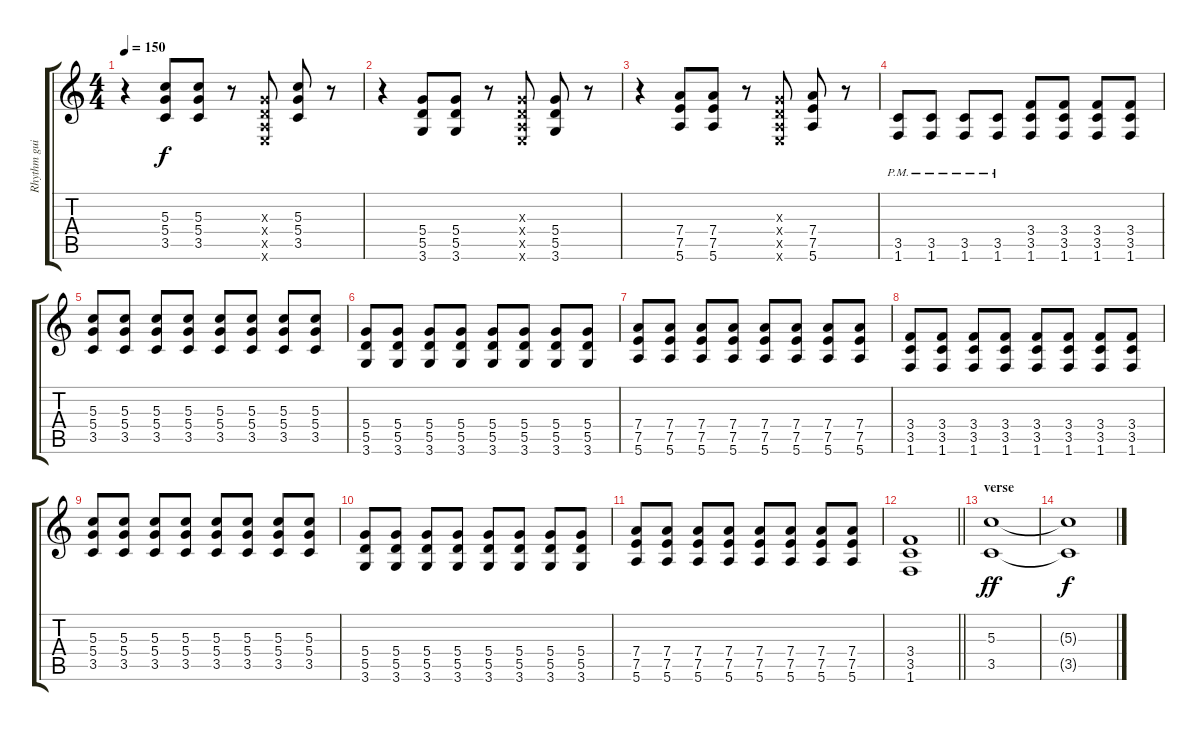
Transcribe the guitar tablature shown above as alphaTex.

\track ("Rhythm guitar" "Rhythm gui") {instrument electricguitarclean}
\staff {score tabs}
\tuning (E4 B3 G3 D3 A2 E2) {hide}
\ts (4 4)
\tempo 150
\clef g2
\ks c
r.4{dy f} (5.3 5.4 3.5).8 (5.3 5.4 3.5).8 r.8 (0.3{x} 0.4{x} 0.5{x} 0.6{x}).8 (5.3 5.4 3.5).8 r.8 |
r.4 (5.4 5.5 3.6).8 (5.4 5.5 3.6).8 r.8 (0.3{x} 0.4{x} 0.5{x} 0.6{x}).8 (5.4 5.5 3.6).8 r.8 |
r.4 (7.4 7.5 5.6).8 (7.4 7.5 5.6).8 r.8 (0.3{x} 0.4{x} 0.5{x} 0.6{x}).8 (7.4 7.5 5.6).8 r.8 |
(3.5{pm} 1.6{pm}).8 (3.5{pm} 1.6{pm}).8 (3.5{pm} 1.6{pm}).8 (3.5{pm} 1.6{pm}).8 (3.4 3.5 1.6).8 (3.4 3.5 1.6).8 (3.4 3.5 1.6).8 (3.4 3.5 1.6).8 |
(5.3 5.4 3.5).8 (5.3 5.4 3.5).8 (5.3 5.4 3.5).8 (5.3 5.4 3.5).8 (5.3 5.4 3.5).8 (5.3 5.4 3.5).8 (5.3 5.4 3.5).8 (5.3 5.4 3.5).8 |
(5.4 5.5 3.6).8 (5.4 5.5 3.6).8 (5.4 5.5 3.6).8 (5.4 5.5 3.6).8 (5.4 5.5 3.6).8 (5.4 5.5 3.6).8 (5.4 5.5 3.6).8 (5.4 5.5 3.6).8 |
(7.4 7.5 5.6).8 (7.4 7.5 5.6).8 (7.4 7.5 5.6).8 (7.4 7.5 5.6).8 (7.4 7.5 5.6).8 (7.4 7.5 5.6).8 (7.4 7.5 5.6).8 (7.4 7.5 5.6).8 |
(3.4 3.5 1.6).8 (3.4 3.5 1.6).8 (3.4 3.5 1.6).8 (3.4 3.5 1.6).8 (3.4 3.5 1.6).8 (3.4 3.5 1.6).8 (3.4 3.5 1.6).8 (3.4 3.5 1.6).8 |
(5.3 5.4 3.5).8 (5.3 5.4 3.5).8 (5.3 5.4 3.5).8 (5.3 5.4 3.5).8 (5.3 5.4 3.5).8 (5.3 5.4 3.5).8 (5.3 5.4 3.5).8 (5.3 5.4 3.5).8 |
(5.4 5.5 3.6).8 (5.4 5.5 3.6).8 (5.4 5.5 3.6).8 (5.4 5.5 3.6).8 (5.4 5.5 3.6).8 (5.4 5.5 3.6).8 (5.4 5.5 3.6).8 (5.4 5.5 3.6).8 |
(7.4 7.5 5.6).8 (7.4 7.5 5.6).8 (7.4 7.5 5.6).8 (7.4 7.5 5.6).8 (7.4 7.5 5.6).8 (7.4 7.5 5.6).8 (7.4 7.5 5.6).8 (7.4 7.5 5.6).8 |
\barLineRight lightlight
(3.4 3.5 1.6).1 |
\section ("" "verse")
(5.3 3.5).1{dy ff} |
(5.3{t} 3.5{t}).1{dy f}
